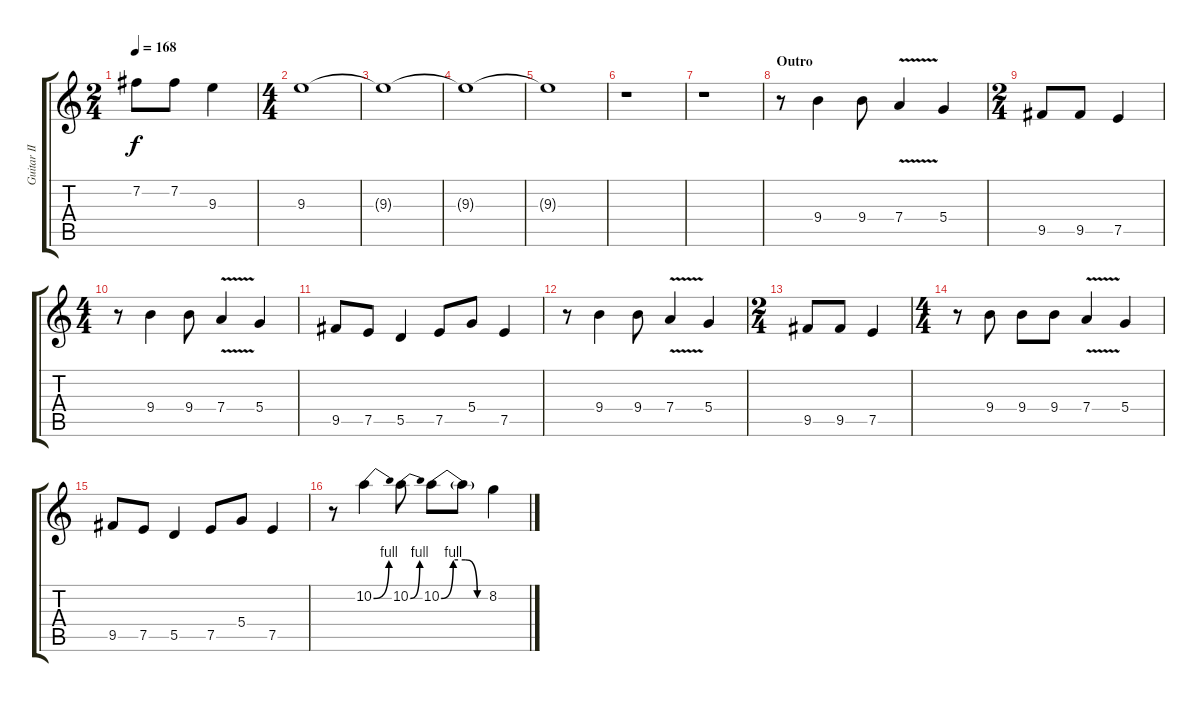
\track ("Guitar II" "Guitar II") {instrument distortionguitar}
\staff {score tabs}
\tuning (E4 B3 G3 D3 A2 E2) {hide}
\ts (2 4)
\tempo 168
\clef g2
\ks c
7.2.8{dy f} 7.2.8 9.3.4 |
\ts (4 4)
9.3.1{volume 13 instrument distortionguitar} |
9.3{t}.1 |
9.3{t}.1{volume 12} |
9.3{t}.1 |
r.1 |
r.1 |
\section ("" "Outro")
r.8 9.4.4 9.4.8 7.4{v}.4 5.4.4 |
\ts (2 4)
9.5.8 9.5.8 7.5.4 |
\ts (4 4)
r.8 9.4.4 9.4.8 7.4{v}.4 5.4.4 |
9.5.8 7.5.8 5.5.4 7.5.8 5.4.8 7.5.4 |
r.8 9.4.4 9.4.8 7.4{v}.4 5.4.4 |
\ts (2 4)
9.5.8 9.5.8 7.5.4 |
\ts (4 4)
r.8 9.4.8 9.4.8 9.4.8 7.4{v}.4 5.4.4 |
9.5.8 7.5.8 5.5.4 7.5.8 5.4.8 7.5.4 |
r.8 10.2{be (bend 0 0 60 4)}.4 10.2{be (bend 0 0 60 4)}.8 10.2{be (custom 0 0 15 4 30 4 45 0 60 0)}.8 10.2{t}.8 8.2.4
